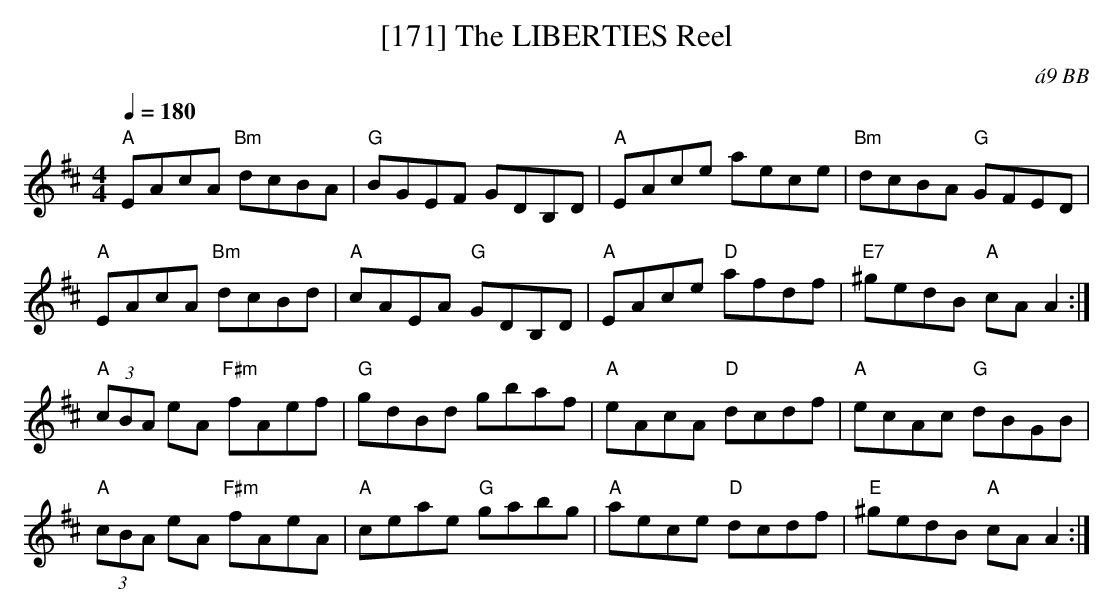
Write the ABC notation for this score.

X:1
T:[171] The LIBERTIES Reel
C:\'a9 BB
Q:1/4=180
M:4/4
L:1/8
K:D
"A"EAcA "Bm"dcBA|"G"BGEF GDB,D|"A"EAce aece|"Bm"dcBA "G"GFED|
"A"EAcA "Bm"dcBd|"A"cAEA "G"GDB,D|"A"EAce "D"afdf|"E7"^gedB "A"cA A2:|
"A"(3cBA eA "F#m"fAef|"G"gdBd gbaf|"A"eAcA "D"dcdf|"A"ecAc "G"dBGB|
"A"(3cBA eA "F#m"fAeA|"A"ceae "G"gabg|"A"aece "D"dcdf|"E"^gedB "A"cA A2:|
